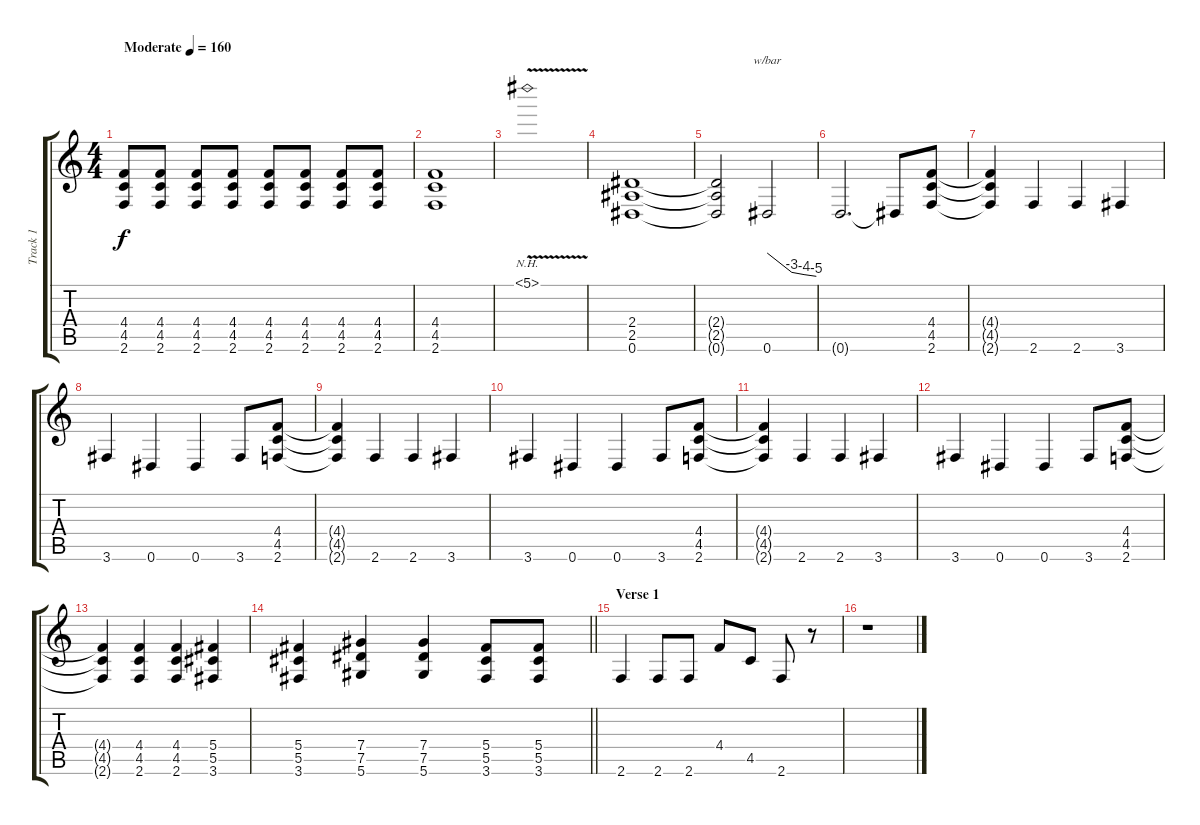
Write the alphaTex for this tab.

\track ("Track 1" "Track 1") {instrument distortionguitar}
\staff {score tabs}
\tuning (Eb4 Bb3 Gb3 Db3 Ab2 Eb2) {hide}
\ts (4 4)
\tempo (160 "Moderate")
\clef g2
\ks c
(4.4 4.5 2.6).8{dy f instrument distortionguitar} (4.4 4.5 2.6).8 (4.4 4.5 2.6).8 (4.4 4.5 2.6).8 (4.4 4.5 2.6).8 (4.4 4.5 2.6).8 (4.4 4.5 2.6).8 (4.4 4.5 2.6).8 |
(4.4 4.5 2.6).1 |
5.1{nh v}.1 |
(2.4 2.5 0.6).1 |
(2.4{t} 2.5{t} 0.6{t}).2 0.6.2{tbe (custom default 0 0 30 -12 45 -16 60 -20)} |
0.6{t}.2{d} 0.6{t}.8 (4.4 4.5 2.6).8 |
(4.4{t} 4.5{t} 2.6{t}).4 2.6.4 2.6.4 3.6.4 |
3.6.4 0.6.4 0.6.4 3.6.8 (4.4 4.5 2.6).8 |
(4.4{t} 4.5{t} 2.6{t}).4 2.6.4 2.6.4 3.6.4 |
3.6.4 0.6.4 0.6.4 3.6.8 (4.4 4.5 2.6).8 |
(4.4{t} 4.5{t} 2.6{t}).4 2.6.4 2.6.4 3.6.4 |
3.6.4 0.6.4 0.6.4 3.6.8 (4.4 4.5 2.6).8 |
(4.4{t} 4.5{t} 2.6{t}).4 (4.4 4.5 2.6).4 (4.4 4.5 2.6).4 (5.4 5.5 3.6).4 |
\barLineRight lightlight
(5.4 5.5 3.6).4 (7.4 7.5 5.6).4 (7.4 7.5 5.6).4 (5.4 5.5 3.6).8 (5.4 5.5 3.6).8 |
\section ("" "Verse 1")
2.6.4 2.6.8 2.6.8 4.4.8 4.5.8 2.6.8 r.8 |
r.1
